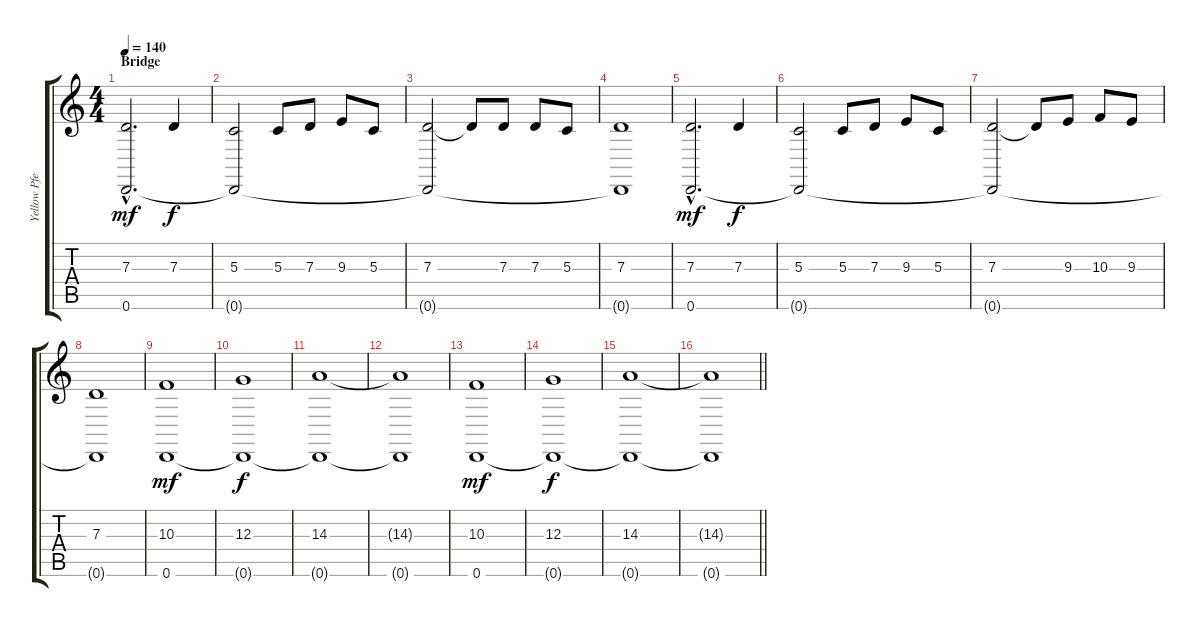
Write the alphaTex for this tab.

\track ("Yellow Pfeifer" "Yellow Pfe") {instrument bagpipe}
\staff {score tabs}
\tuning (E4 B3 G3 D3 A2 D2) {hide}
\ts (4 4)
\section ("" "Bridge")
\tempo 140
\clef g2
\ks c
(7.3{hac} 0.6{hac}).2{d dy mf} 7.3.4{dy f} |
(5.3 0.6{t}).2 5.3.8 7.3.8 9.3.8 5.3.8 |
(7.3 0.6{t}).2 7.3{t}.8 7.3.8 7.3.8 5.3.8 |
(7.3 0.6{t}).1 |
(7.3{hac} 0.6{hac}).2{d dy mf} 7.3.4{dy f} |
(5.3 0.6{t}).2 5.3.8 7.3.8 9.3.8 5.3.8 |
(7.3 0.6{t}).2 7.3{t}.8 9.3.8 10.3.8 9.3.8 |
(7.3 0.6{t}).1 |
(10.3 0.6).1{dy mf} |
(12.3 0.6{t}).1{dy f} |
(14.3 0.6{t}).1 |
(14.3{t} 0.6{t}).1 |
(10.3 0.6).1{dy mf} |
(12.3 0.6{t}).1{dy f} |
(14.3 0.6{t}).1 |
\barLineRight lightlight
(14.3{t} 0.6{t}).1
